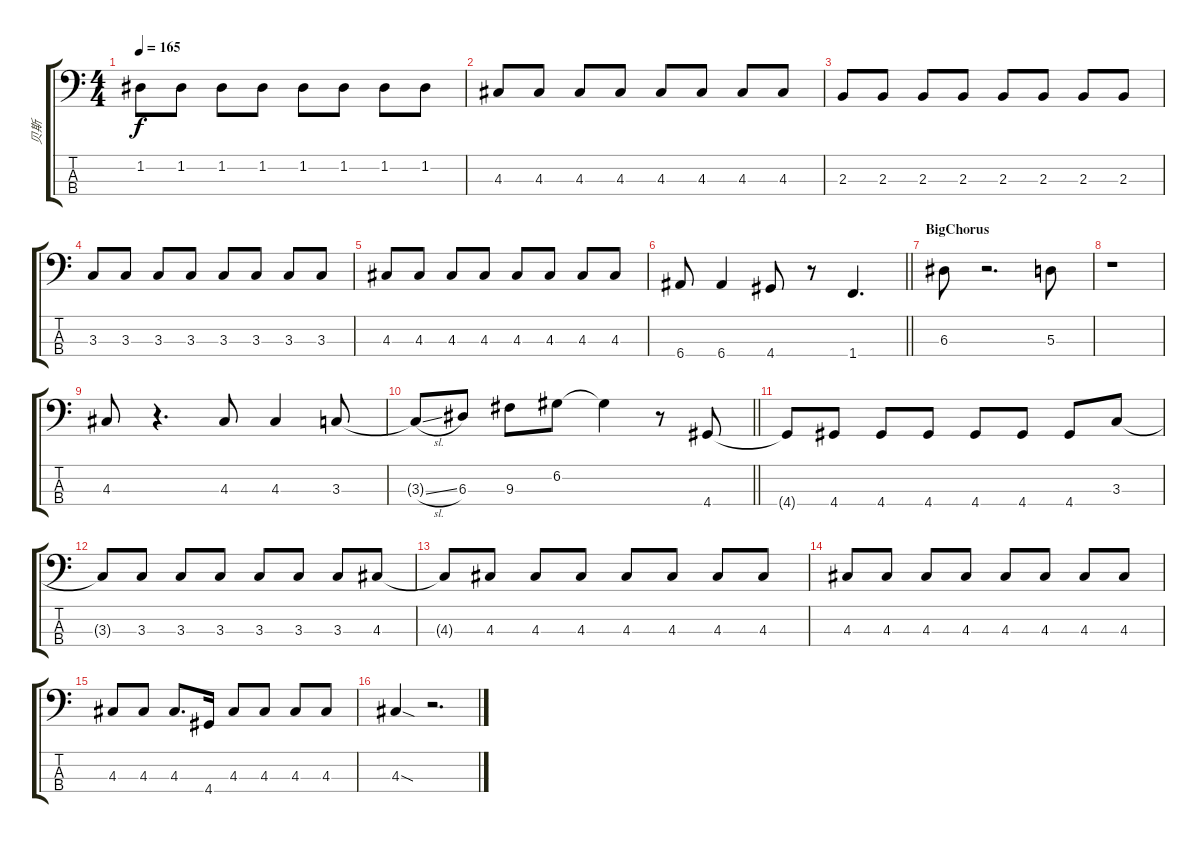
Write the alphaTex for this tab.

\track ("贝斯" "贝斯") {instrument electricbassfinger}
\staff {score tabs}
\tuning (G2 D2 A1 E1) {hide}
\ts (4 4)
\tempo 165
\clef f4
\ks c
1.2.8{dy f} 1.2.8 1.2.8 1.2.8 1.2.8 1.2.8 1.2.8 1.2.8 |
4.3.8 4.3.8 4.3.8 4.3.8 4.3.8 4.3.8 4.3.8 4.3.8 |
2.3.8 2.3.8 2.3.8 2.3.8 2.3.8 2.3.8 2.3.8 2.3.8 |
3.3.8 3.3.8 3.3.8 3.3.8 3.3.8 3.3.8 3.3.8 3.3.8 |
4.3.8 4.3.8 4.3.8 4.3.8 4.3.8 4.3.8 4.3.8 4.3.8 |
\barLineRight lightlight
6.4.8 6.4.4 4.4.8 r.8 1.4.4{d} |
\section ("" "BigChorus")
6.3.8 r.2{d} 5.3.8 |
r.1 |
4.3.8 r.4{d} 4.3.8 4.3.4 3.3.8 |
\barLineRight lightlight
3.3{sl t}.8 6.3.8 9.3.8 6.2.8 6.2{t}.4 r.8 4.4.8 |
4.4{t}.8 4.4.8 4.4.8 4.4.8 4.4.8 4.4.8 4.4.8 3.3.8 |
3.3{t}.8 3.3.8 3.3.8 3.3.8 3.3.8 3.3.8 3.3.8 4.3.8 |
4.3{t}.8 4.3.8 4.3.8 4.3.8 4.3.8 4.3.8 4.3.8 4.3.8 |
4.3.8 4.3.8 4.3.8 4.3.8 4.3.8 4.3.8 4.3.8 4.3.8 |
4.3.8 4.3.8 4.3.8{d} 4.4.16 4.3.8 4.3.8 4.3.8 4.3.8 |
4.3{sod}.4 r.2{d}
